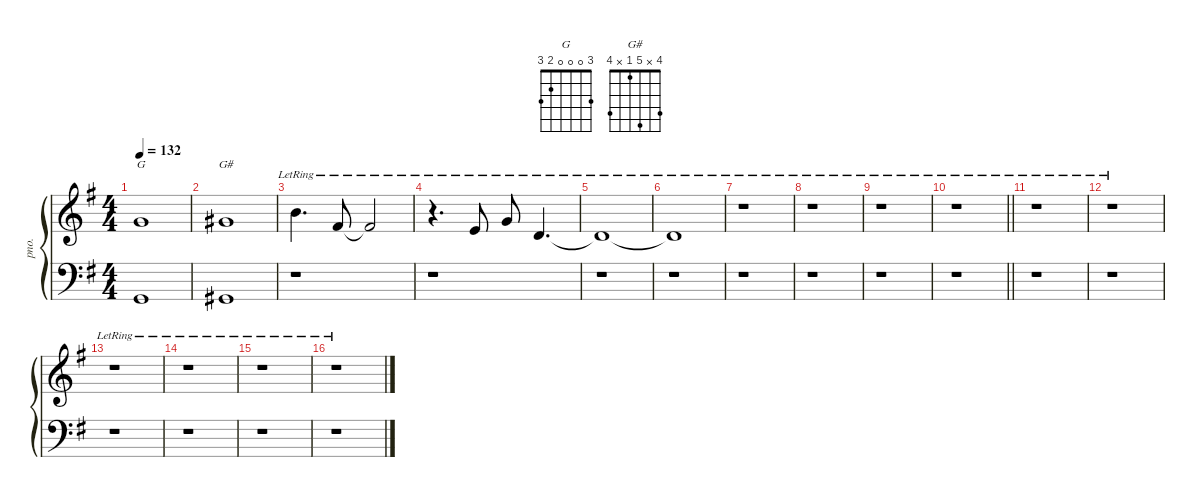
\defaultSystemsLayout 4
\hideDynamics
\bracketExtendMode groupsimilarinstruments
\otherSystemsTrackNameOrientation horizontal
\track ("Piano" "pno.") {defaultSystemsLayout 4 instrument acousticgrandpiano}
\staff {score}
\tuning (E4 B3 G3 D3 A2 E2)
\chord ("G" 3 0 0 0 2 3)
\chord ("G#" 4 x 5 1 x 4)
\ts (4 4)
\tempo 132
\clef g2
\ks eminor
3.1{acc forcenatural}.1{ch "G" dy mf beam Up} |
4.1{acc #}.1{ch "G#" beam Up} |
7.1{lr acc forcenatural}.4{d dy fff beam Down} 2.1{lr acc #}.8{dy mf beam Up} 2.1{lr t acc #}.2{beam Up} |
r.4{d beam Down} 5.2{lr acc forcenatural}.8{beam Up} 3.1{lr acc forcenatural}.8{dy fff beam Up} 3.2{lr acc forcenatural}.4{d dy mf beam Up} |
3.2{lr t acc forcenatural}.1{beam Up} |
3.2{lr t acc forcenatural}.1{dy f beam Up} |
r.1{beam Down} |
r.1{beam Down} |
r.1{beam Down} |
\barLineRight lightlight
r.1{beam Down} |
r.1{beam Down} |
r.1{beam Down} |
r.1{beam Down} |
r.1{beam Down} |
r.1{beam Down} |
r.1{beam Down}
\staff {score}
\tuning (G2 D2 A1 E1 B0)
\clef f4
\ottava regular
\simile none
\ks eminor
0.1{acc forcenatural}.1{dy mf beam Up} |
1.1{acc #}.1{beam Up} |
r.1{beam Down} |
r.1{beam Down} |
r.1{beam Down} |
r.1{beam Down} |
r.1{beam Down} |
r.1{beam Down} |
r.1{beam Down} |
\barLineRight lightlight
r.1{beam Down} |
r.1{beam Down} |
r.1{beam Down} |
r.1{beam Down} |
r.1{beam Down} |
r.1{beam Down} |
r.1{beam Down}
